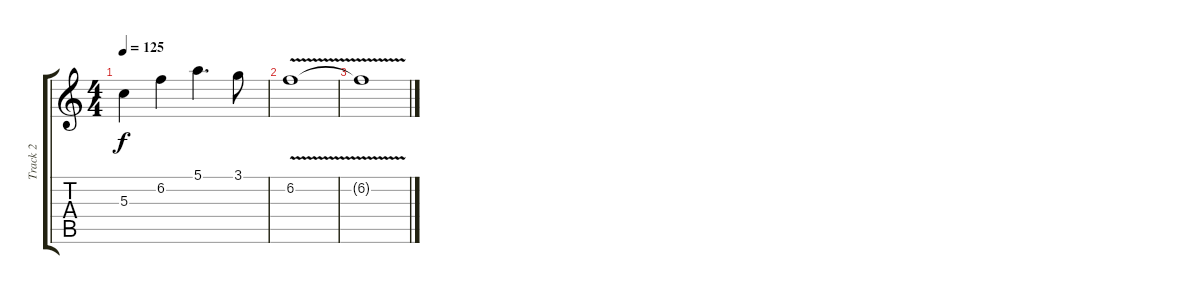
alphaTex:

\track ("Track 2" "Track 2") {instrument distortionguitar}
\staff {score tabs}
\tuning (E4 B3 G3 D3 A2 E2) {hide}
\ts (4 4)
\tempo 125
\clef g2
\ks c
5.3.4{dy f} 6.2.4 5.1.4{d} 3.1.8 |
6.2{v}.1 |
6.2{t}.1
